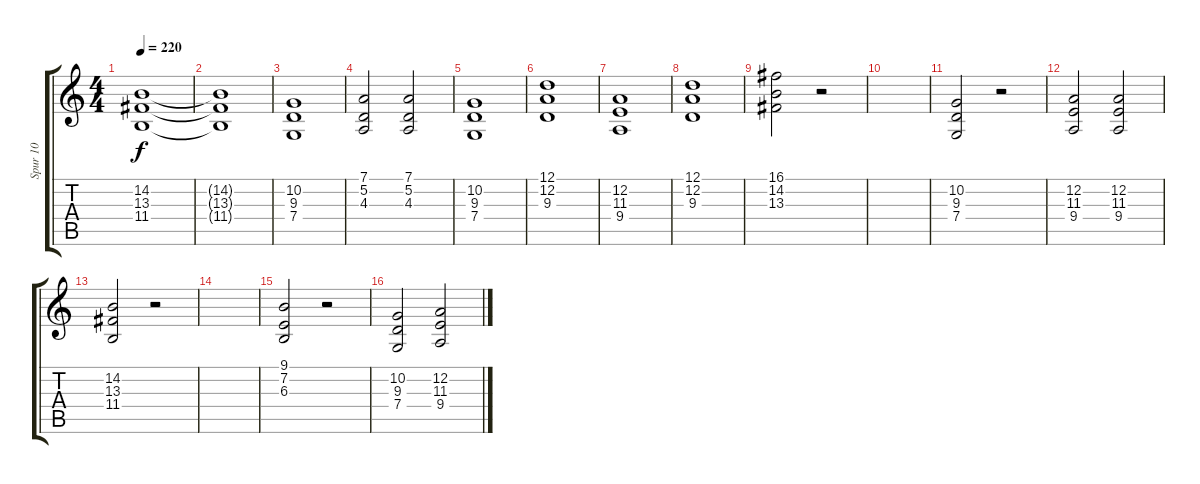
\track ("Spur 10" "Spur 10") {instrument stringensemble1}
\staff {score tabs}
\tuning (D4 A3 F3 C3 G2 D2) {hide}
\ts (4 4)
\tempo 220
\clef g2
\ks c
(14.2 13.3 11.4).1{dy f} |
(14.2{t} 13.3{t} 11.4{t}).1 |
(10.2 9.3 7.4).1 |
(7.1 5.2 4.3).2 (7.1 5.2 4.3).2 |
(10.2 9.3 7.4).1 |
(12.1 12.2 9.3).1 |
(12.2 11.3 9.4).1 |
(12.1 12.2 9.3).1 |
(16.1 14.2 13.3).2 r.2 |
|
(10.2 9.3 7.4).2 r.2 |
(12.2 11.3 9.4).2 (12.2 11.3 9.4).2 |
(14.2 13.3 11.4).2 r.2 |
|
(9.1 7.2 6.3).2 r.2 |
(10.2 9.3 7.4).2 (12.2 11.3 9.4).2
